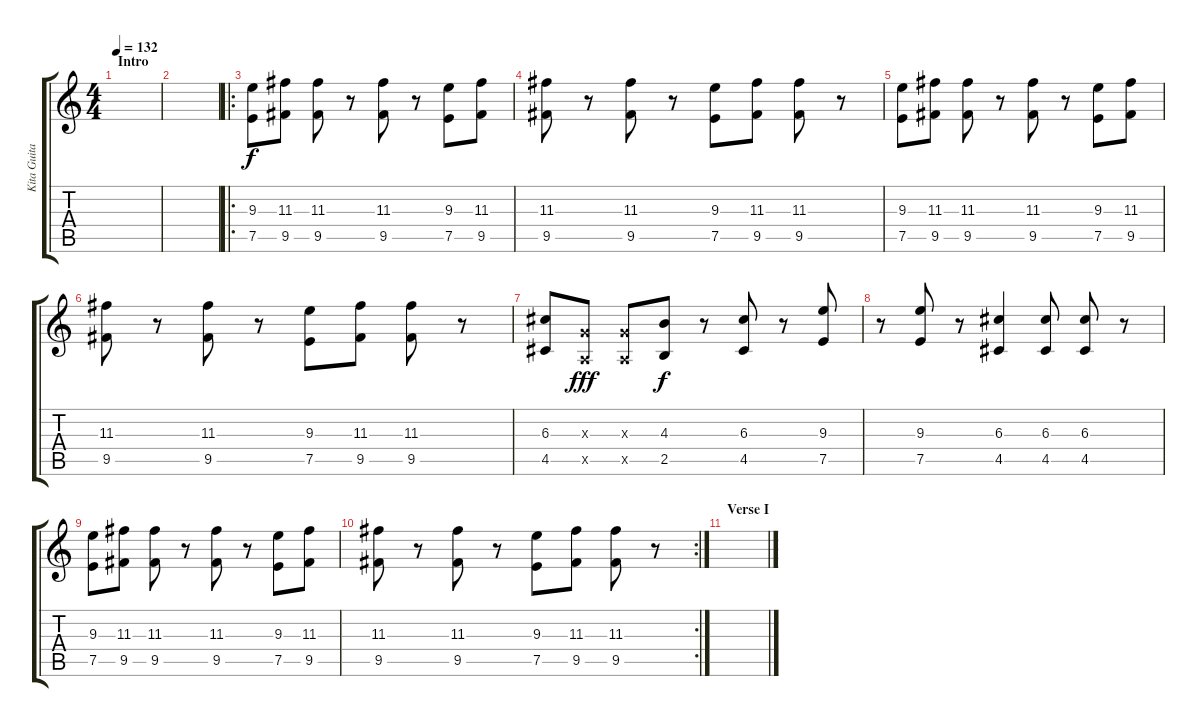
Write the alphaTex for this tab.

\track ("Kita Guitar" "Kita Guita") {instrument distortionguitar}
\staff {score tabs}
\tuning (E4 B3 G3 D3 A2 E2) {hide}
\ts (4 4)
\section ("" "Intro")
\tempo 132
\clef g2
\ks c
|
|
\ro
(9.3 7.5).8 (11.3 9.5).8 (11.3 9.5).8 r.8 (11.3 9.5).8 r.8 (9.3 7.5).8 (11.3 9.5).8 |
(11.3 9.5).8 r.8 (11.3 9.5).8 r.8 (9.3 7.5).8 (11.3 9.5).8 (11.3 9.5).8 r.8 |
(9.3 7.5).8 (11.3 9.5).8 (11.3 9.5).8 r.8 (11.3 9.5).8 r.8 (9.3 7.5).8 (11.3 9.5).8 |
(11.3 9.5).8 r.8 (11.3 9.5).8 r.8 (9.3 7.5).8 (11.3 9.5).8 (11.3 9.5).8 r.8 |
(6.3 4.5).8 (0.3{x} 0.5{x}).8{dy fff} (0.3{x} 0.5{x}).8 (4.3 2.5).8{dy f} r.8 (6.3 4.5).8 r.8 (9.3 7.5).8 |
r.8 (9.3 7.5).8 r.8 (6.3 4.5).4 (6.3 4.5).8 (6.3 4.5).8 r.8 |
(9.3 7.5).8 (11.3 9.5).8 (11.3 9.5).8 r.8 (11.3 9.5).8 r.8 (9.3 7.5).8 (11.3 9.5).8 |
\rc 2
(11.3 9.5).8 r.8 (11.3 9.5).8 r.8 (9.3 7.5).8 (11.3 9.5).8 (11.3 9.5).8 r.8 |
\section ("" "Verse I")
